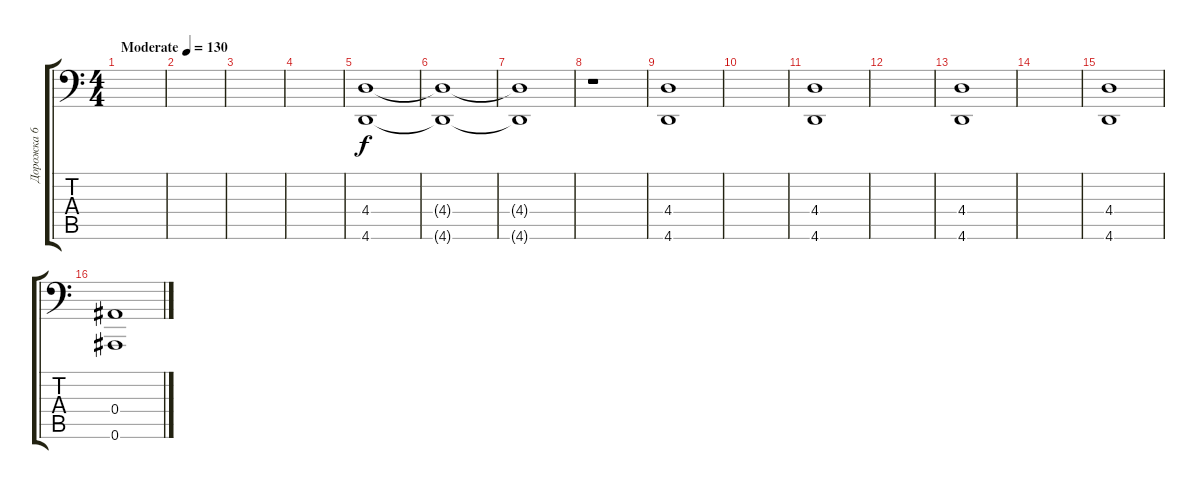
\track ("Дорожка 6" "Дорожка 6") {instrument stringensemble2}
\staff {score tabs}
\tuning (C4 G3 Eb3 Bb2 F2 Bb1) {hide}
\ts (4 4)
\tempo (130 "Moderate")
\clef f4
\ks c
|
|
|
|
(4.4 4.6).1 |
(4.4{t} 4.6{t}).1 |
(4.4{t} 4.6{t}).1 |
r.1 |
(4.4 4.6).1 |
|
(4.4 4.6).1 |
|
(4.4 4.6).1 |
|
(4.4 4.6).1 |
(0.4 0.6).1
